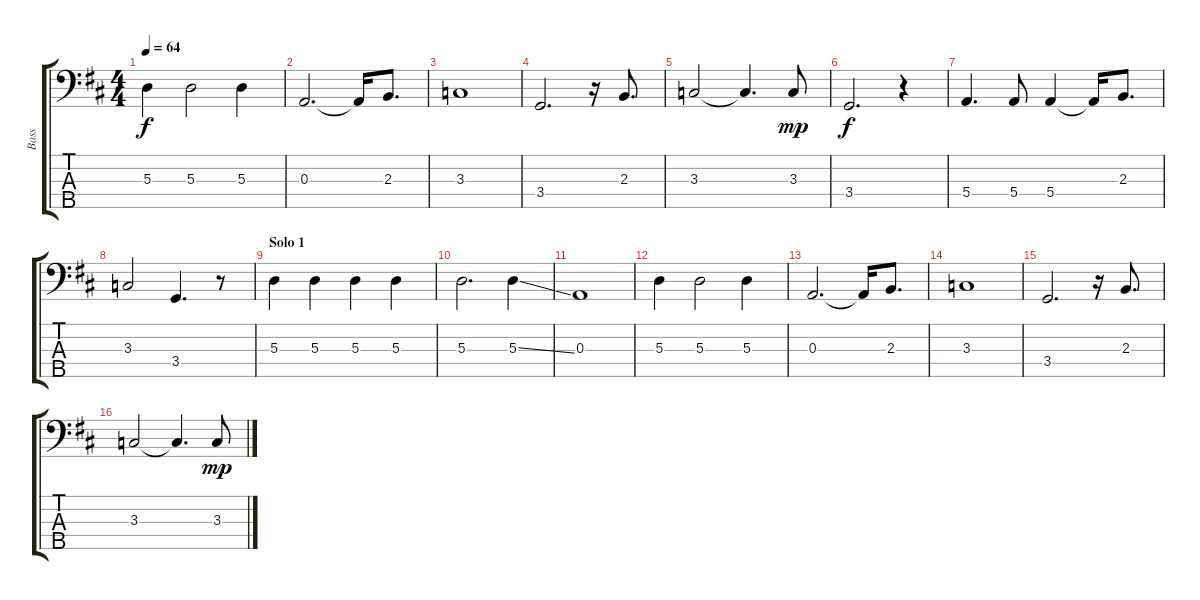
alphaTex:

\track ("Bass" "Bass") {instrument electricbasspick}
\staff {score tabs}
\tuning (G2 D2 A1 E1 B0) {hide}
\ts (4 4)
\tempo 64
\clef f4
\ks d
5.3.4{dy f} 5.3.2 5.3.4 |
0.3.2{d} 0.3{t}.16 2.3.8{d} |
3.3.1 |
3.4.2{d} r.16 2.3.8{d} |
3.3.2 3.3{t}.4{d} 3.3.8{dy mp} |
3.4.2{d dy f} r.4 |
5.4.4{d} 5.4.8 5.4.4 5.4{t}.16 2.3.8{d} |
3.3.2 3.4.4{d} r.8 |
\section ("" "Solo 1")
5.3.4 5.3.4 5.3.4 5.3.4 |
5.3.2{d} 5.3{ss}.4 |
0.3.1 |
5.3.4 5.3.2 5.3.4 |
0.3.2{d} 0.3{t}.16 2.3.8{d} |
3.3.1 |
3.4.2{d} r.16 2.3.8{d} |
3.3.2 3.3{t}.4{d} 3.3.8{dy mp}
